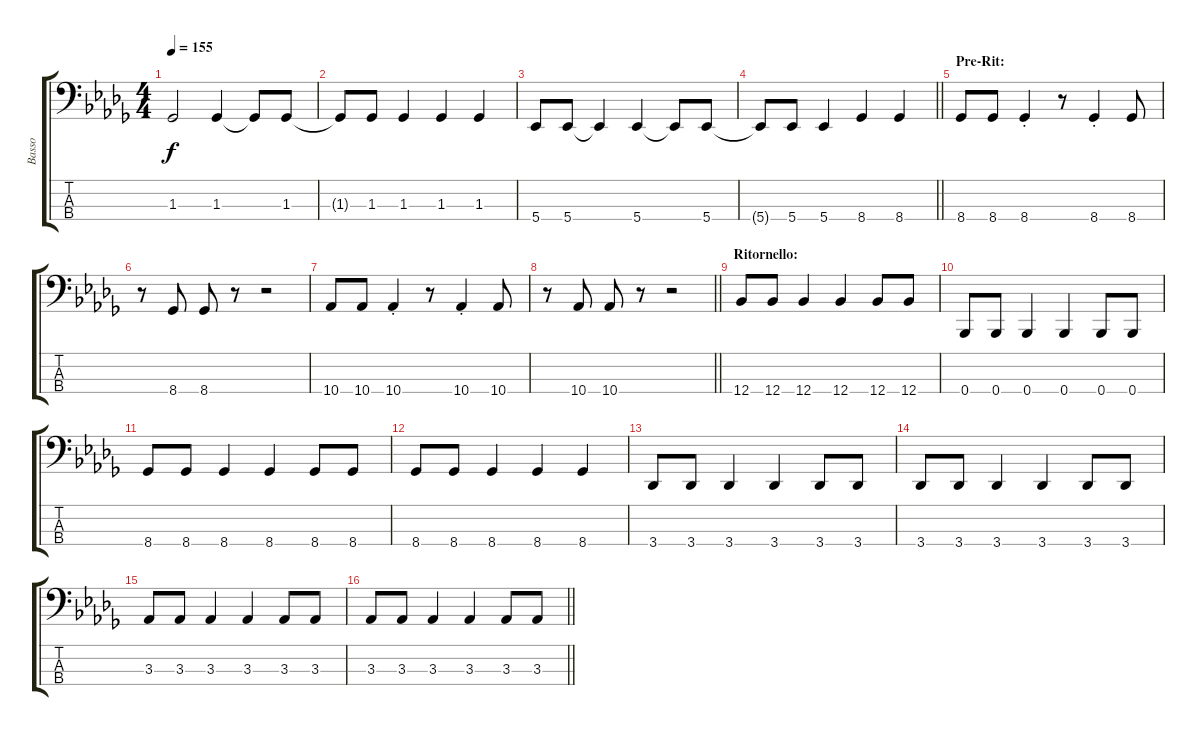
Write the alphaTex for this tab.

\track ("Basso" "Basso") {instrument electricbassfinger}
\staff {score tabs}
\tuning (Eb2 Bb1 F1 Bb0) {hide}
\ts (4 4)
\tempo 155
\clef f4
\ks bbminor
1.3.2{dy f} 1.3.4 1.3{t}.8 1.3.8 |
1.3{t}.8 1.3.8 1.3.4 1.3.4 1.3.4 |
5.4.8 5.4.8 5.4{t}.4 5.4.4 5.4{t}.8 5.4.8 |
\barLineRight lightlight
5.4{t}.8 5.4.8 5.4.4 8.4.4 8.4.4 |
\section ("" "Pre-Rit:")
8.4.8 8.4.8 8.4{st}.4 r.8 8.4{st}.4 8.4.8 |
r.8 8.4.8 8.4.8 r.8 r.2 |
10.4.8 10.4.8 10.4{st}.4 r.8 10.4{st}.4 10.4.8 |
\barLineRight lightlight
r.8 10.4.8 10.4.8 r.8 r.2 |
\section ("" "Ritornello:")
12.4.8 12.4.8 12.4.4 12.4.4 12.4.8 12.4.8 |
0.4.8 0.4.8 0.4.4 0.4.4 0.4.8 0.4.8 |
8.4.8 8.4.8 8.4.4 8.4.4 8.4.8 8.4.8 |
8.4.8 8.4.8 8.4.4 8.4.4 8.4.4 |
3.4.8 3.4.8 3.4.4 3.4.4 3.4.8 3.4.8 |
3.4.8 3.4.8 3.4.4 3.4.4 3.4.8 3.4.8 |
3.3.8 3.3.8 3.3.4 3.3.4 3.3.8 3.3.8 |
\barLineRight lightlight
3.3.8 3.3.8 3.3.4 3.3.4 3.3.8 3.3.8
